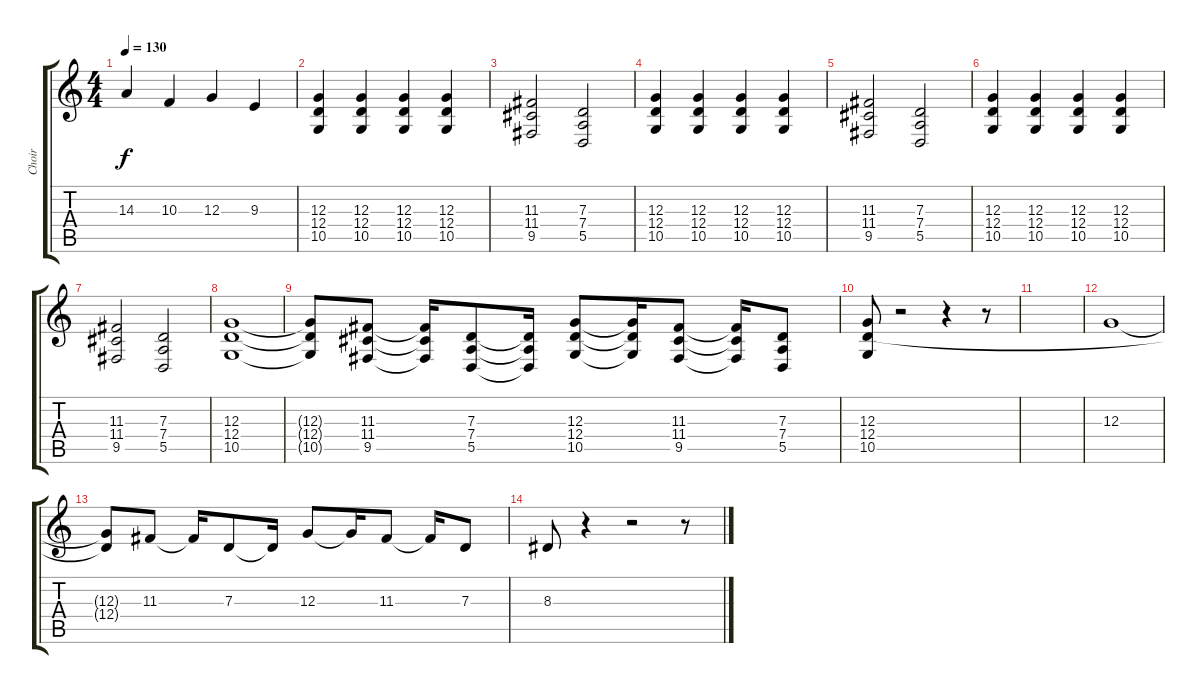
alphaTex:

\track ("Choir" "Choir") {instrument pad4choir}
\staff {score tabs}
\tuning (E4 B3 G3 D3 A2 E2) {hide}
\ts (4 4)
\tempo 130
\clef g2
\ks c
14.3.4{dy f} 10.3.4 12.3.4 9.3.4 |
(12.3 12.4 10.5).4 (12.3 12.4 10.5).4 (12.3 12.4 10.5).4 (12.3 12.4 10.5).4 |
(11.3 11.4 9.5).2 (7.3 7.4 5.5).2 |
(12.3 12.4 10.5).4 (12.3 12.4 10.5).4 (12.3 12.4 10.5).4 (12.3 12.4 10.5).4 |
(11.3 11.4 9.5).2 (7.3 7.4 5.5).2 |
(12.3 12.4 10.5).4 (12.3 12.4 10.5).4 (12.3 12.4 10.5).4 (12.3 12.4 10.5).4 |
(11.3 11.4 9.5).2 (7.3 7.4 5.5).2 |
(12.3 12.4 10.5).1 |
(12.3{t} 12.4{t} 10.5{t}).8 (11.3 11.4 9.5).8 (11.3{t} 11.4{t} 9.5{t}).16 (7.3 7.4 5.5).8 (7.3{t} 7.4{t} 5.5{t}).16 (12.3 12.4 10.5).8 (12.3{t} 12.4{t} 10.5{t}).16 (11.3 11.4 9.5).8 (11.3{t} 11.4{t} 9.5{t}).16 (7.3 7.4 5.5).8 |
(12.3 12.4 10.5).8 r.2 r.4 r.8 |
|
12.3.1{volume 16} |
(12.3{t} 12.4{t}).8 11.3.8 11.3{t}.16 7.3.8 7.3{t}.16 12.3.8 12.3{t}.16 11.3.8 11.3{t}.16 7.3.8 |
8.3.8 r.4 r.2 r.8
